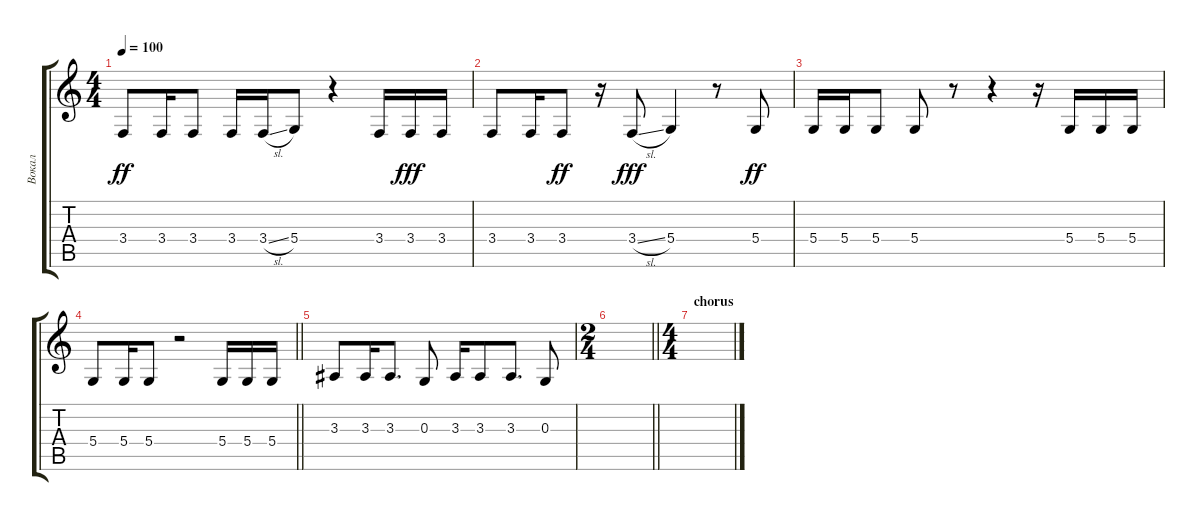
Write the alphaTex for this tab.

\track ("Вокал" "Вокал") {instrument altosax}
\staff {score tabs}
\tuning (E4 B3 G3 D3 A2 D2) {hide}
\ts (4 4)
\tempo 100
\clef g2
\ks c
3.4.8{dy ff} 3.4.16 3.4.8 3.4.16 3.4{sl}.16 5.4.8 r.4 3.4.16 3.4.16{dy fff} 3.4.16 |
3.4.8 3.4.16 3.4.8{dy ff} r.16 3.4{sl}.8{dy fff} 5.4.4 r.8 5.4.8{dy ff} |
5.4.16 5.4.16 5.4.8 5.4.8 r.8 r.4 r.16 5.4.16 5.4.16 5.4.16 |
\barLineRight lightlight
5.4.8 5.4.16 5.4.8 r.2 5.4.16 5.4.16 5.4.16 |
3.3.8 3.3.16 3.3.8{d} 0.3.8 3.3.16 3.3.8 3.3.8{d} 0.3.8 |
\ts (2 4)
\barLineRight lightlight
|
\ts (4 4)
\section ("" "chorus")
